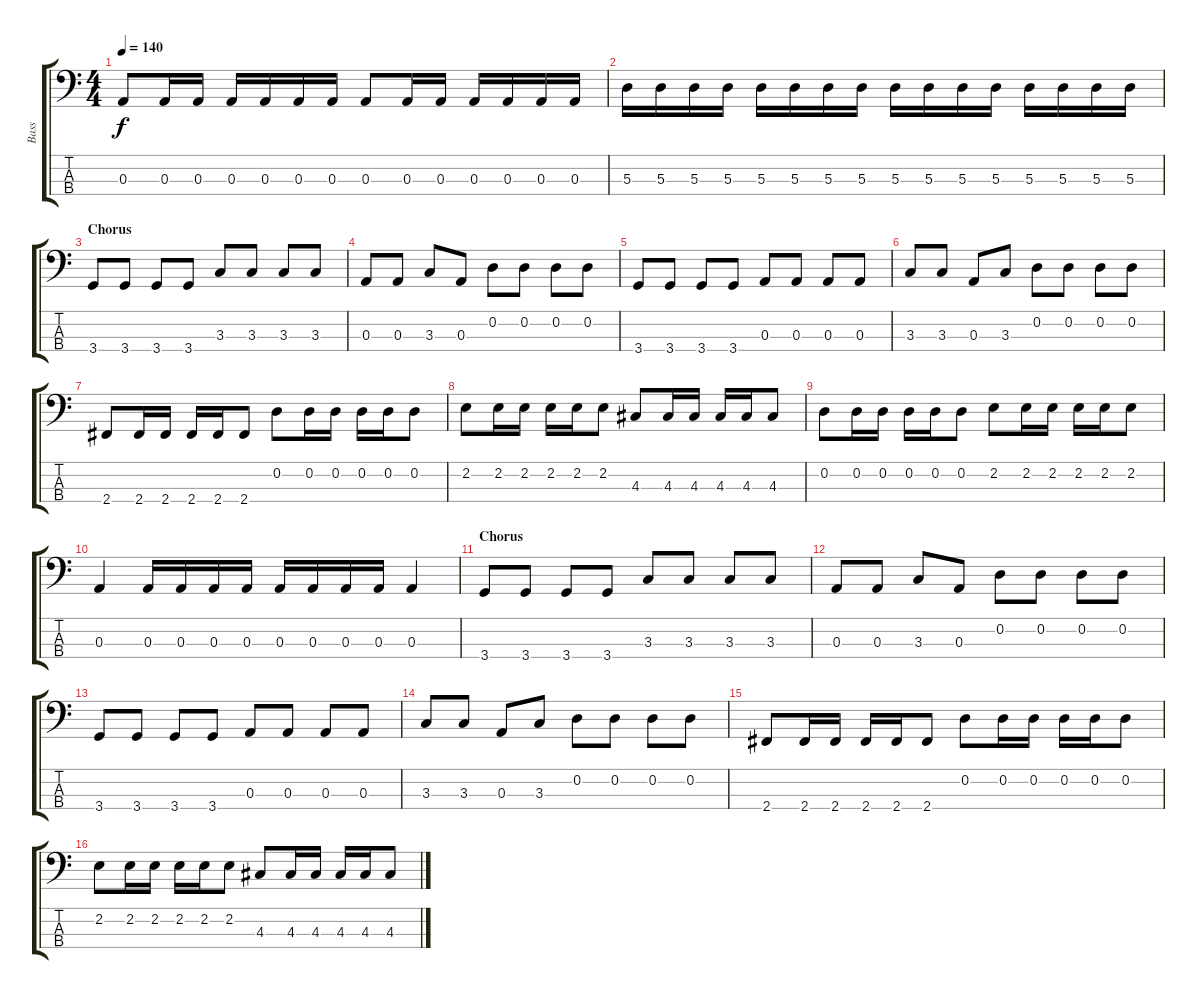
\track ("Bass" "Bass") {instrument electricbassfinger}
\staff {score tabs}
\tuning (G2 D2 A1 E1) {hide}
\ts (4 4)
\tempo 140
\clef f4
\ks c
0.3.8{dy f} 0.3.16 0.3.16 0.3.16 0.3.16 0.3.16 0.3.16 0.3.8 0.3.16 0.3.16 0.3.16 0.3.16 0.3.16 0.3.16 |
5.3.16 5.3.16 5.3.16 5.3.16 5.3.16 5.3.16 5.3.16 5.3.16 5.3.16 5.3.16 5.3.16 5.3.16 5.3.16 5.3.16 5.3.16 5.3.16 |
\section ("" "Chorus")
3.4.8 3.4.8 3.4.8 3.4.8 3.3.8 3.3.8 3.3.8 3.3.8 |
0.3.8 0.3.8 3.3.8 0.3.8 0.2.8 0.2.8 0.2.8 0.2.8 |
3.4.8 3.4.8 3.4.8 3.4.8 0.3.8 0.3.8 0.3.8 0.3.8 |
3.3.8 3.3.8 0.3.8 3.3.8 0.2.8 0.2.8 0.2.8 0.2.8 |
2.4.8 2.4.16 2.4.16 2.4.16 2.4.16 2.4.8 0.2.8 0.2.16 0.2.16 0.2.16 0.2.16 0.2.8 |
2.2.8 2.2.16 2.2.16 2.2.16 2.2.16 2.2.8 4.3.8 4.3.16 4.3.16 4.3.16 4.3.16 4.3.8 |
0.2.8 0.2.16 0.2.16 0.2.16 0.2.16 0.2.8 2.2.8 2.2.16 2.2.16 2.2.16 2.2.16 2.2.8 |
0.3.4 0.3.16 0.3.16 0.3.16 0.3.16 0.3.16 0.3.16 0.3.16 0.3.16 0.3.4 |
\section ("" "Chorus")
3.4.8 3.4.8 3.4.8 3.4.8 3.3.8 3.3.8 3.3.8 3.3.8 |
0.3.8 0.3.8 3.3.8 0.3.8 0.2.8 0.2.8 0.2.8 0.2.8 |
3.4.8 3.4.8 3.4.8 3.4.8 0.3.8 0.3.8 0.3.8 0.3.8 |
3.3.8 3.3.8 0.3.8 3.3.8 0.2.8 0.2.8 0.2.8 0.2.8 |
2.4.8 2.4.16 2.4.16 2.4.16 2.4.16 2.4.8 0.2.8 0.2.16 0.2.16 0.2.16 0.2.16 0.2.8 |
2.2.8 2.2.16 2.2.16 2.2.16 2.2.16 2.2.8 4.3.8 4.3.16 4.3.16 4.3.16 4.3.16 4.3.8
